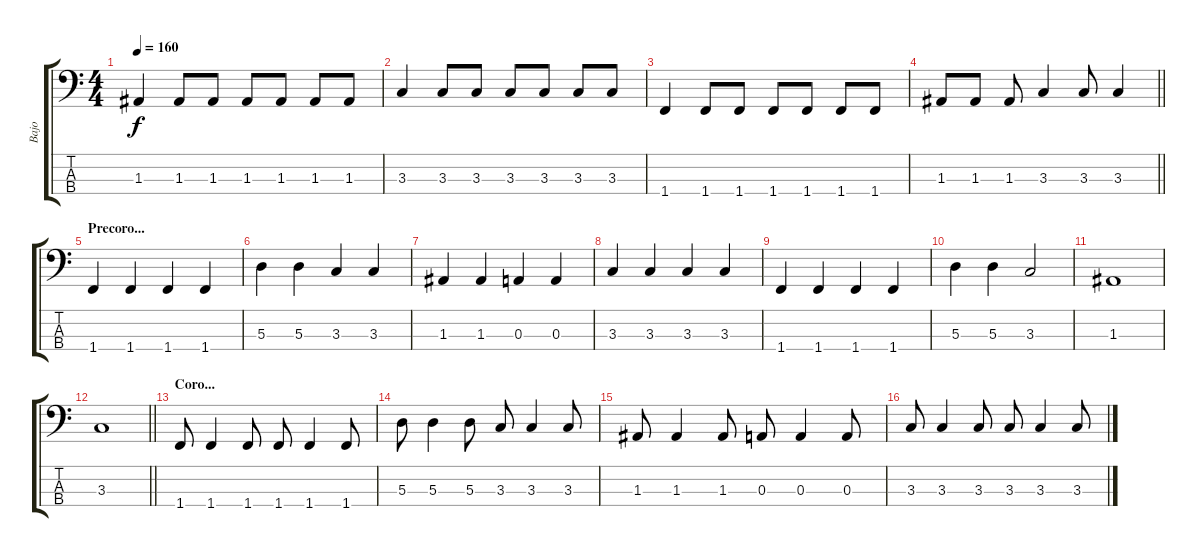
\track ("Bajo" "Bajo") {instrument electricbasspick}
\staff {score tabs}
\tuning (G2 D2 A1 E1) {hide}
\ts (4 4)
\tempo 160
\clef f4
\ks c
1.3.4{dy f} 1.3.8 1.3.8 1.3.8 1.3.8 1.3.8 1.3.8 |
3.3.4 3.3.8 3.3.8 3.3.8 3.3.8 3.3.8 3.3.8 |
1.4.4 1.4.8 1.4.8 1.4.8 1.4.8 1.4.8 1.4.8 |
\barLineRight lightlight
1.3.8 1.3.8 1.3.8 3.3.4 3.3.8 3.3.4 |
\section ("" "Precoro...")
1.4.4 1.4.4 1.4.4 1.4.4 |
5.3.4 5.3.4 3.3.4 3.3.4 |
1.3.4 1.3.4 0.3.4 0.3.4 |
3.3.4 3.3.4 3.3.4 3.3.4 |
1.4.4 1.4.4 1.4.4 1.4.4 |
5.3.4 5.3.4 3.3.2 |
1.3.1 |
\barLineRight lightlight
3.3.1 |
\section ("" "Coro...")
1.4.8 1.4.4 1.4.8 1.4.8 1.4.4 1.4.8 |
5.3.8 5.3.4 5.3.8 3.3.8 3.3.4 3.3.8 |
1.3.8 1.3.4 1.3.8 0.3.8 0.3.4 0.3.8 |
3.3.8 3.3.4 3.3.8 3.3.8 3.3.4 3.3.8
